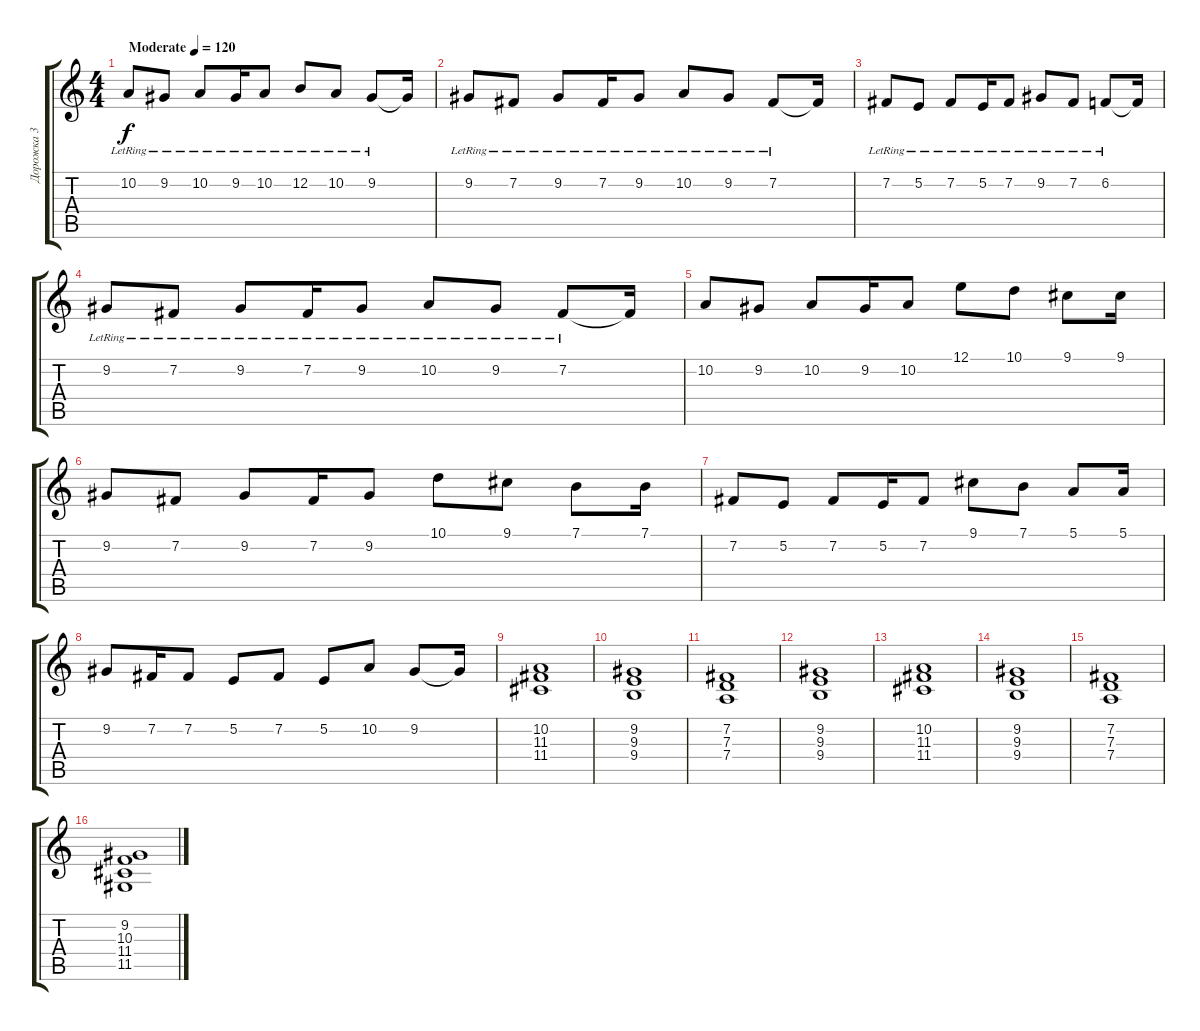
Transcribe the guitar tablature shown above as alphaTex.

\track ("Дорожка 3" "Дорожка 3") {instrument synthstrings2}
\staff {score tabs}
\tuning (E4 B3 G3 D3 A2 E2) {hide}
\ts (4 4)
\tempo (120 "Moderate")
\clef g2
\ks c
10.2{lr}.8{dy f instrument synthstrings2} 9.2{lr}.8 10.2{lr}.8 9.2{lr}.16 10.2{lr}.8 12.2{lr}.8 10.2{lr}.8 9.2{lr}.8 9.2{t}.16 |
9.2{lr}.8 7.2{lr}.8 9.2{lr}.8 7.2{lr}.16 9.2{lr}.8 10.2{lr}.8 9.2{lr}.8 7.2{lr}.8 7.2{t}.16 |
7.2{lr}.8 5.2{lr}.8 7.2{lr}.8 5.2{lr}.16 7.2{lr}.8 9.2{lr}.8 7.2{lr}.8 6.2{lr}.8 6.2{t}.16 |
9.2{lr}.8 7.2{lr}.8 9.2{lr}.8 7.2{lr}.16 9.2{lr}.8 10.2{lr}.8 9.2{lr}.8 7.2{lr}.8 7.2{t}.16 |
10.2.8 9.2.8 10.2.8 9.2.16 10.2.8 12.1.8 10.1.8 9.1.8 9.1.16 |
9.2.8 7.2.8 9.2.8 7.2.16 9.2.8 10.1.8 9.1.8 7.1.8 7.1.16 |
7.2.8 5.2.8 7.2.8 5.2.16 7.2.8 9.1.8 7.1.8 5.1.8 5.1.16 |
9.2.8 7.2.16 7.2.8 5.2.8 7.2.8 5.2.8 10.2.8 9.2.8 9.2{t}.16 |
(10.2 11.3 11.4).1 |
(9.2 9.3 9.4).1 |
(7.2 7.3 7.4).1 |
(9.2 9.3 9.4).1 |
(10.2 11.3 11.4).1 |
(9.2 9.3 9.4).1 |
(7.2 7.3 7.4).1 |
(9.2 10.3 11.4 11.5).1
